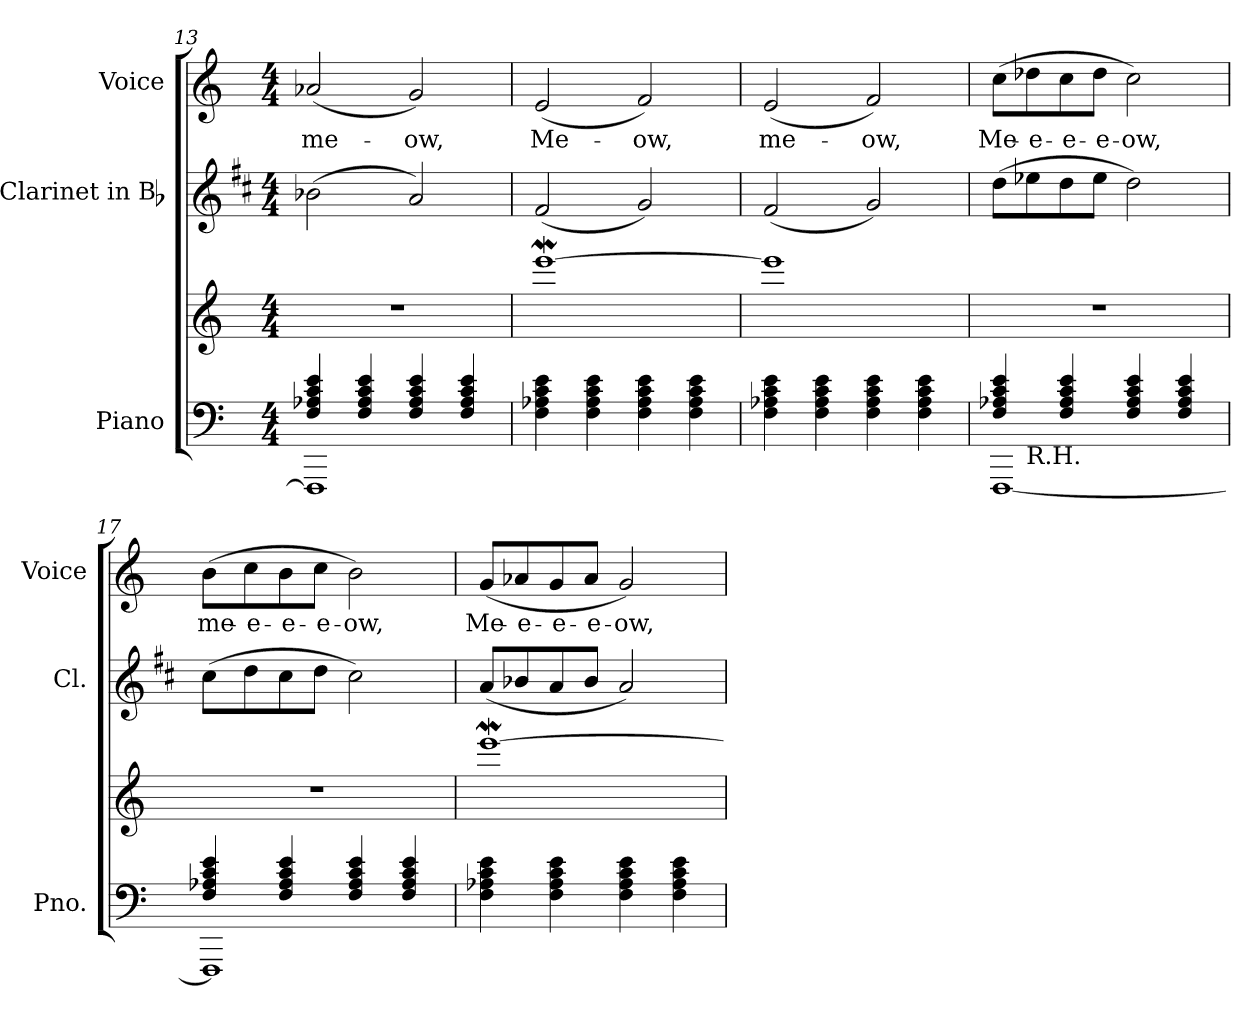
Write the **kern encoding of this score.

**kern	**kern	**kern	**kern	**text
*part3	*part3	*part2	*part1	*part1
*staff4	*staff3	*staff2	*staff1	*staff1
*I"Piano	*	*I"Clarinet in Bb	*I"Voice	*
*I'Pno.	*	*I'Cl.	*I'Voice	*
!!LO:LB:g=z
*clefF4	*clefG2	*clefG2	*clefG2	*
*	*	*ITrd1c2	*	*
*k[]	*k[]	*k[]	*k[]	*
*C:	*C:	*C:	*C:	*
*M4/4	*M4/4	*M4/4	*M4/4	*
=13	=13	=13	=13	=13
*^	*	*	*	*
!	!	!	!	!	!LO:LY:b:color=#000000
4Fi/ 4A-Xi 4ci 4ei	1FFFi]	1r	(2a-Xi\	(2a-Xi/	me-
4Fi/ 4A-i 4ci 4ei	.	.	.	.	.
!	!	!	!	!	!LO:LY:b:color=#000000
4Fi/ 4A-i 4ci 4ei	.	.	2gi/)	2gi/)	-ow,
4Fi/ 4A-i 4ci 4ei	.	.	.	.	.
*v	*v	*	*	*	*
=14	=14	=14	=14	=14
!	!	!	!	!LO:LY:b:color=#000000
4Fi\ 4A-Xi 4ci 4ei	[1eeeWi	(2ei/	(2ei/	Me-
4Fi\ 4A-i 4ci 4ei	.	.	.	.
!	!	!	!	!LO:LY:b:color=#000000
4Fi\ 4A-i 4ci 4ei	.	2fi/)	2fi/)	-ow,
4Fi\ 4A-i 4ci 4ei	.	.	.	.
=15	=15	=15	=15	=15
!	!	!	!	!LO:LY:b:color=#000000
4Fi\ 4A-Xi 4ci 4ei	1eeei]	(2ei/	(2ei/	me-
4Fi\ 4A-i 4ci 4ei	.	.	.	.
!	!	!	!	!LO:LY:b:color=#000000
4Fi\ 4A-i 4ci 4ei	.	2fi/)	2fi/)	-ow,
4Fi\ 4A-i 4ci 4ei	.	.	.	.
=16	=16	=16	=16	=16
*^	*	*	*	*
!	!	!	!	!	!LO:LY:b:color=#000000
*	*^	*	*	*	*
4Fi/ 4A-Xi 4ci 4ei	[1FFFi	8ryy	1r	(8cci\L	(8cci\L	Me-
!	!	!LO:TX:b:t=R.H.	!	!	!	!
!	!	!	!	!	!	!LO:LY:b:color=#000000
.	.	2..ryy	.	8dd-Xi\	8dd-Xi\	-e-
!	!	!	!	!	!	!LO:LY:b:color=#000000
4Fi/ 4A-i 4ci 4ei	.	.	.	8cci\	8cci\	-e-
!	!	!	!	!	!	!LO:LY:b:color=#000000
.	.	.	.	8dd-i\J	8dd-i\J	-e-
!	!	!	!	!	!	!LO:LY:b:color=#000000
4Fi/ 4A-i 4ci 4ei	.	.	.	2cci\)	2cci\)	-ow,
4Fi/ 4A-i 4ci 4ei	.	.	.	.	.	.
*	*v	*v	*	*	*	*
=17	=17	=17	=17	=17	=17
*	*^	*	*	*	*
!	!	!	!	!	!	!LO:LY:b:color=#000000
*	*v	*v	*	*	*	*
4Fi/ 4A-Xi 4ci 4ei	1FFFi]	1r	(8bi\L	(8bi\L	me-
!	!	!	!	!	!LO:LY:b:color=#000000
.	.	.	8cci\	8cci\	-e-
!	!	!	!	!	!LO:LY:b:color=#000000
4Fi/ 4A-i 4ci 4ei	.	.	8bi\	8bi\	-e-
!	!	!	!	!	!LO:LY:b:color=#000000
.	.	.	8cci\J	8cci\J	-e-
!	!	!	!	!	!LO:LY:b:color=#000000
4Fi/ 4A-i 4ci 4ei	.	.	2bi\)	2bi\)	-ow,
4Fi/ 4A-i 4ci 4ei	.	.	.	.	.
*v	*v	*	*	*	*
=18	=18	=18	=18	=18
!	!	!	!	!LO:LY:b:color=#000000
4Fi\ 4A-Xi 4ci 4ei	[1eeeWi	(8gi/L	(8gi/L	Me-
!	!	!	!	!LO:LY:b:color=#000000
.	.	8a-Xi/	8a-Xi/	-e-
!	!	!	!	!LO:LY:b:color=#000000
4Fi\ 4A-i 4ci 4ei	.	8gi/	8gi/	-e-
!	!	!	!	!LO:LY:b:color=#000000
.	.	8a-i/J	8a-i/J	-e-
!	!	!	!	!LO:LY:b:color=#000000
4Fi\ 4A-i 4ci 4ei	.	2gi/)	2gi/)	-ow,
4Fi\ 4A-i 4ci 4ei	.	.	.	.
=	=	=	=	=
*-	*-	*-	*-	*-
